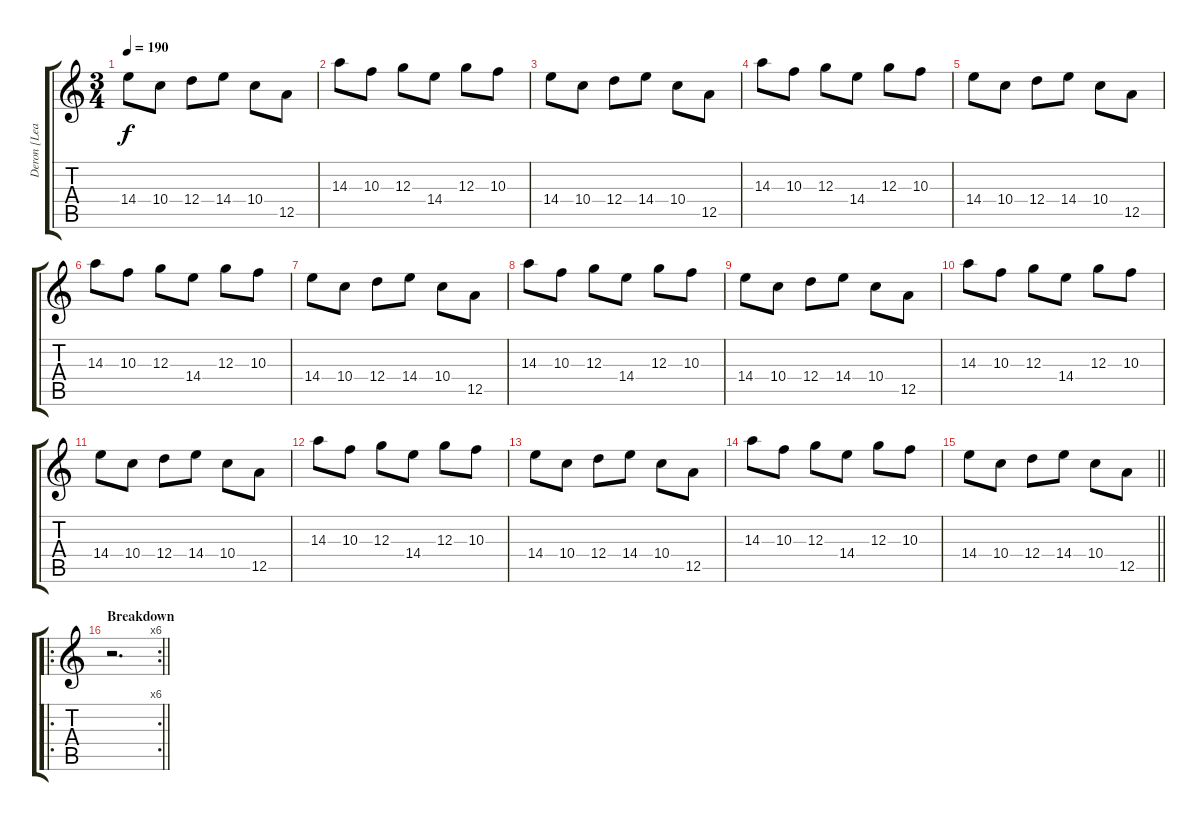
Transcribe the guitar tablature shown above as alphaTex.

\track ("Deron [Lead]" "Deron [Lea") {instrument overdrivenguitar}
\staff {score tabs}
\tuning (E4 B3 G3 D3 A2 E2) {hide}
\ts (3 4)
\tempo 190
\clef g2
\ks c
14.4.8{dy f} 10.4.8 12.4.8 14.4.8 10.4.8 12.5.8 |
14.3.8 10.3.8 12.3.8 14.4.8 12.3.8 10.3.8 |
14.4.8 10.4.8 12.4.8 14.4.8 10.4.8 12.5.8 |
14.3.8 10.3.8 12.3.8 14.4.8 12.3.8 10.3.8 |
14.4.8 10.4.8 12.4.8 14.4.8 10.4.8 12.5.8 |
14.3.8 10.3.8 12.3.8 14.4.8 12.3.8 10.3.8 |
14.4.8 10.4.8 12.4.8 14.4.8 10.4.8 12.5.8 |
14.3.8 10.3.8 12.3.8 14.4.8 12.3.8 10.3.8 |
14.4.8 10.4.8 12.4.8 14.4.8 10.4.8 12.5.8 |
14.3.8 10.3.8 12.3.8 14.4.8 12.3.8 10.3.8 |
14.4.8 10.4.8 12.4.8 14.4.8 10.4.8 12.5.8 |
14.3.8 10.3.8 12.3.8 14.4.8 12.3.8 10.3.8 |
14.4.8 10.4.8 12.4.8 14.4.8 10.4.8 12.5.8 |
14.3.8 10.3.8 12.3.8 14.4.8 12.3.8 10.3.8 |
\barLineRight lightlight
14.4.8 10.4.8 12.4.8 14.4.8 10.4.8 12.5.8 |
\ro
\rc 6
\section ("" "Breakdown")
\barLineRight lightlight
r.2{d}
